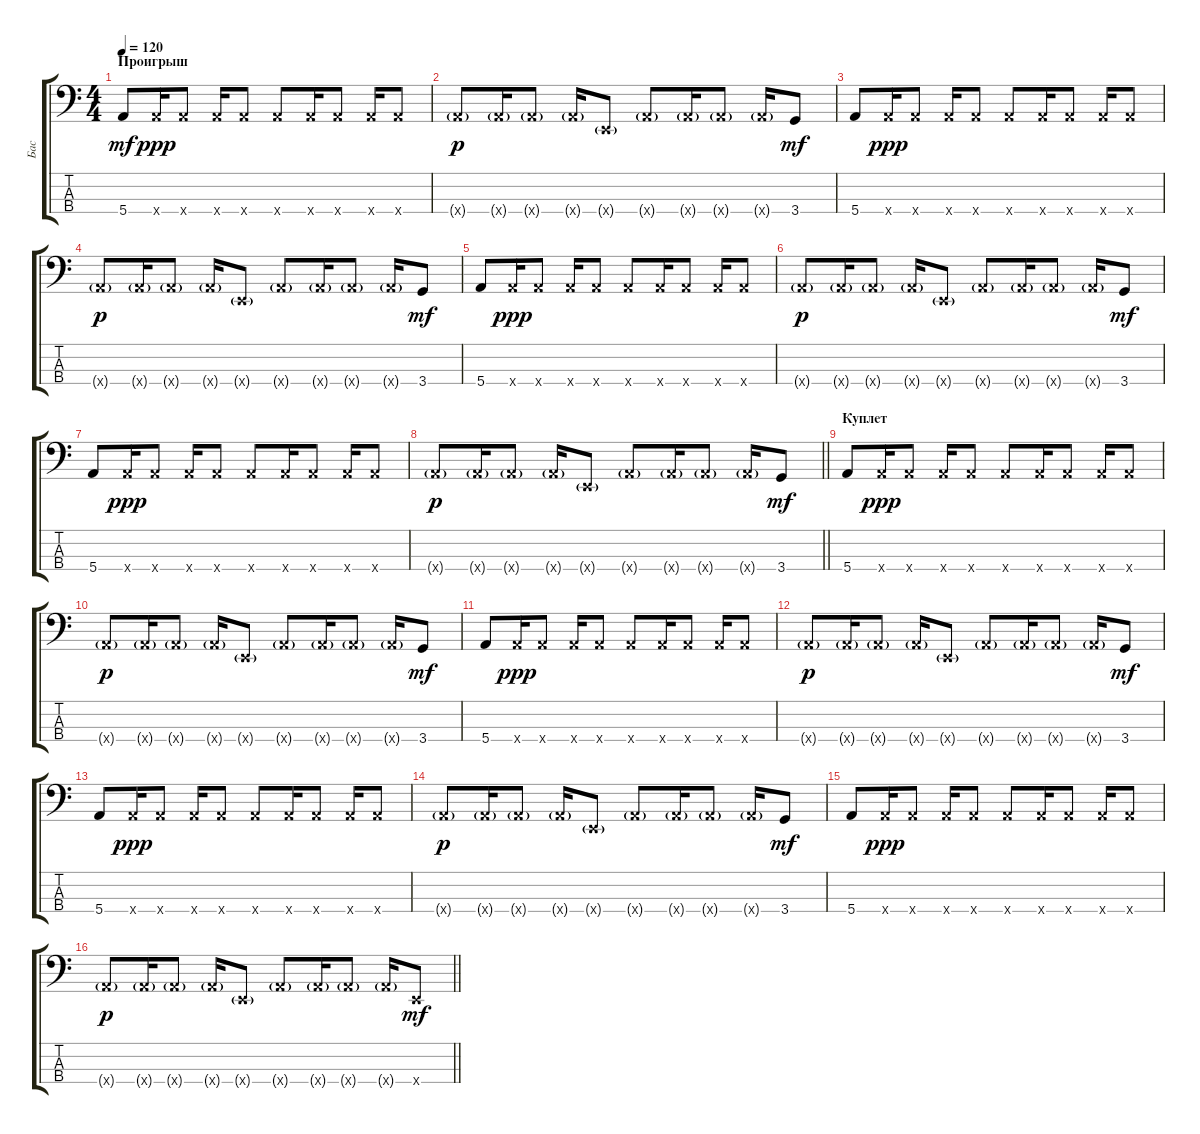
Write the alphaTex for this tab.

\track ("Бас" "Бас") {instrument electricbasspick}
\staff {score tabs}
\tuning (G2 D2 A1 E1) {hide}
\ts (4 4)
\section ("" "Проигрыш")
\tempo 120
\clef f4
\ks c
5.4.8{dy mf} 5.4{x}.16{dy ppp} 5.4{x}.8 5.4{x}.16 5.4{x}.8 5.4{x}.8 5.4{x}.16 5.4{x}.8 5.4{x}.16 5.4{x}.8 |
5.4{g x}.8{dy p} 5.4{g x}.16 5.4{g x}.8 5.4{g x}.16 0.4{g x}.8 5.4{g x}.8 5.4{g x}.16 5.4{g x}.8 5.4{g x}.16 3.4.8{dy mf} |
5.4.8 5.4{x}.16{dy ppp} 5.4{x}.8 5.4{x}.16 5.4{x}.8 5.4{x}.8 5.4{x}.16 5.4{x}.8 5.4{x}.16 5.4{x}.8 |
5.4{g x}.8{dy p} 5.4{g x}.16 5.4{g x}.8 5.4{g x}.16 0.4{g x}.8 5.4{g x}.8 5.4{g x}.16 5.4{g x}.8 5.4{g x}.16 3.4.8{dy mf} |
5.4.8 5.4{x}.16{dy ppp} 5.4{x}.8 5.4{x}.16 5.4{x}.8 5.4{x}.8 5.4{x}.16 5.4{x}.8 5.4{x}.16 5.4{x}.8 |
5.4{g x}.8{dy p} 5.4{g x}.16 5.4{g x}.8 5.4{g x}.16 0.4{g x}.8 5.4{g x}.8 5.4{g x}.16 5.4{g x}.8 5.4{g x}.16 3.4.8{dy mf} |
5.4.8 5.4{x}.16{dy ppp} 5.4{x}.8 5.4{x}.16 5.4{x}.8 5.4{x}.8 5.4{x}.16 5.4{x}.8 5.4{x}.16 5.4{x}.8 |
\barLineRight lightlight
5.4{g x}.8{dy p} 5.4{g x}.16 5.4{g x}.8 5.4{g x}.16 0.4{g x}.8 5.4{g x}.8 5.4{g x}.16 5.4{g x}.8 5.4{g x}.16 3.4.8{dy mf} |
\section ("" "Куплет")
5.4.8 5.4{x}.16{dy ppp} 5.4{x}.8 5.4{x}.16 5.4{x}.8 5.4{x}.8 5.4{x}.16 5.4{x}.8 5.4{x}.16 5.4{x}.8 |
5.4{g x}.8{dy p} 5.4{g x}.16 5.4{g x}.8 5.4{g x}.16 0.4{g x}.8 5.4{g x}.8 5.4{g x}.16 5.4{g x}.8 5.4{g x}.16 3.4.8{dy mf} |
5.4.8 5.4{x}.16{dy ppp} 5.4{x}.8 5.4{x}.16 5.4{x}.8 5.4{x}.8 5.4{x}.16 5.4{x}.8 5.4{x}.16 5.4{x}.8 |
5.4{g x}.8{dy p} 5.4{g x}.16 5.4{g x}.8 5.4{g x}.16 0.4{g x}.8 5.4{g x}.8 5.4{g x}.16 5.4{g x}.8 5.4{g x}.16 3.4.8{dy mf} |
5.4.8 5.4{x}.16{dy ppp} 5.4{x}.8 5.4{x}.16 5.4{x}.8 5.4{x}.8 5.4{x}.16 5.4{x}.8 5.4{x}.16 5.4{x}.8 |
5.4{g x}.8{dy p} 5.4{g x}.16 5.4{g x}.8 5.4{g x}.16 0.4{g x}.8 5.4{g x}.8 5.4{g x}.16 5.4{g x}.8 5.4{g x}.16 3.4.8{dy mf} |
5.4.8 5.4{x}.16{dy ppp} 5.4{x}.8 5.4{x}.16 5.4{x}.8 5.4{x}.8 5.4{x}.16 5.4{x}.8 5.4{x}.16 5.4{x}.8 |
\barLineRight lightlight
5.4{g x}.8{dy p} 5.4{g x}.16 5.4{g x}.8 5.4{g x}.16 0.4{g x}.8 5.4{g x}.8 5.4{g x}.16 5.4{g x}.8 5.4{g x}.16 0.4{x}.8{dy mf}
